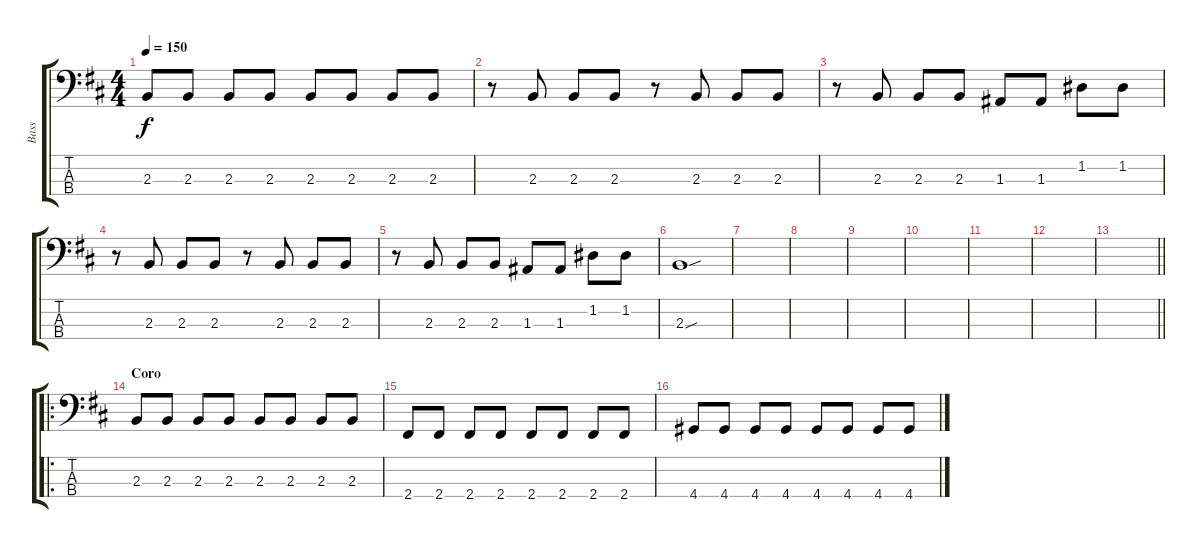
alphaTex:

\track ("Bass" "Bass") {instrument electricbasspick}
\staff {score tabs}
\tuning (G2 D2 A1 E1) {hide}
\ts (4 4)
\tempo 150
\clef f4
\ks bminor
2.3.8{dy f} 2.3.8 2.3.8 2.3.8 2.3.8 2.3.8 2.3.8 2.3.8 |
r.8 2.3.8 2.3.8 2.3.8 r.8 2.3.8 2.3.8 2.3.8 |
r.8 2.3.8 2.3.8 2.3.8 1.3.8 1.3.8 1.2.8 1.2.8 |
r.8 2.3.8 2.3.8 2.3.8 r.8 2.3.8 2.3.8 2.3.8 |
r.8 2.3.8 2.3.8 2.3.8 1.3.8 1.3.8 1.2.8 1.2.8 |
2.3{sou}.1 |
|
|
|
|
|
|
\barLineRight lightlight
|
\ro
\section ("" "Coro")
2.3.8 2.3.8 2.3.8 2.3.8 2.3.8 2.3.8 2.3.8 2.3.8 |
2.4.8 2.4.8 2.4.8 2.4.8 2.4.8 2.4.8 2.4.8 2.4.8 |
4.4.8 4.4.8 4.4.8 4.4.8 4.4.8 4.4.8 4.4.8 4.4.8
